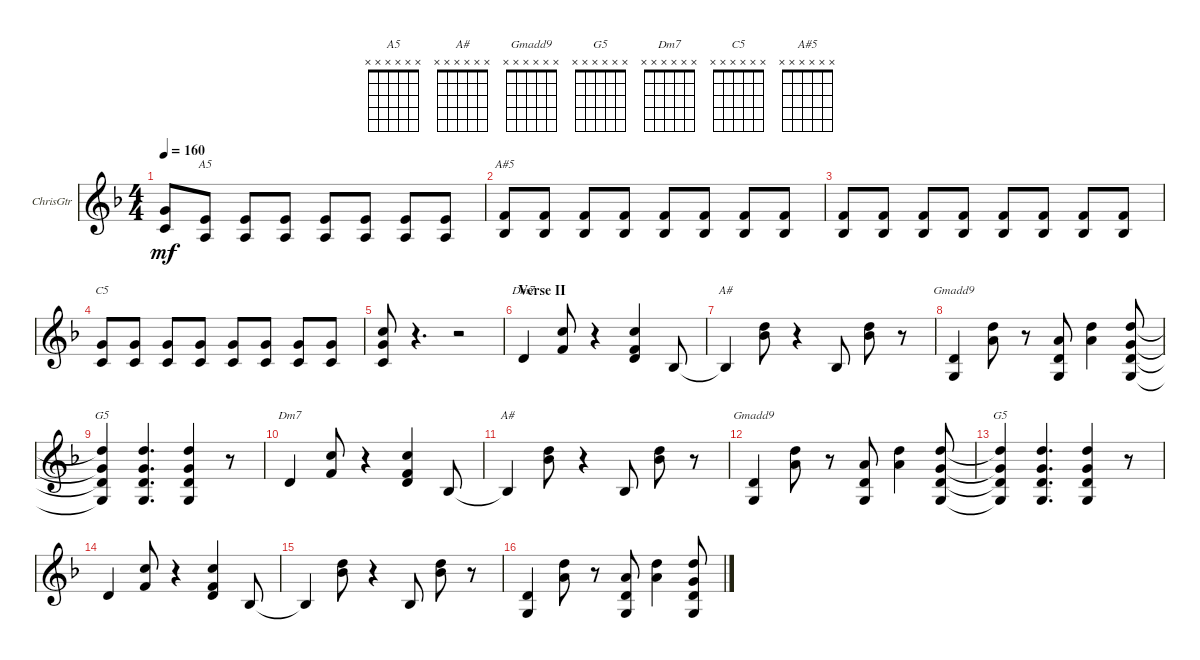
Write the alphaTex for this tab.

\defaultSystemsLayout 4
\bracketExtendMode groupsimilarinstruments
\firstSystemTrackNameOrientation horizontal
\otherSystemsTrackNameOrientation horizontal
\track ("Rhythm Guitar" "ChrisGtr") {instrument distortionguitar}
\staff {score}
\tuning (E4 B3 G3 D3 A2 D2)
\chord ("A5" x x x x x x)
\chord ("A#" x x x x x x)
\chord ("Gmadd9" x x x x x x)
\chord ("G5" x x x x x x)
\chord ("Dm7" x x x x x x)
\chord ("C5" x x x x x x)
\chord ("A#5" x x x x x x)
\ts (4 4)
\tempo 160
\clef g2
\ks dminor
(3.5 5.4).8{dy mf} (0.5 2.4).8{ch "A5"} (0.5 2.4).8 (0.5 2.4).8 (0.5 2.4).8 (0.5 2.4).8 (0.5 2.4).8 (0.5 2.4).8 |
(1.5{pm} 3.4{pm}).8{ch "A#5"} (1.5{pm} 3.4{pm}).8 (1.5{pm} 3.4{pm}).8 (1.5{pm} 3.4{pm}).8 (1.5{pm} 3.4{pm}).8 (1.5{pm} 3.4{pm}).8 (1.5{pm} 3.4{pm}).8 (1.5{pm} 3.4{pm}).8 |
(1.5{pm} 3.4{pm}).8 (1.5{pm} 3.4{pm}).8 (1.5{pm} 3.4{pm}).8 (1.5{pm} 3.4{pm}).8 (1.5{pm} 3.4{pm}).8 (1.5{pm} 3.4{pm}).8 (1.5{pm} 3.4{pm}).8 (1.5{pm} 3.4{pm}).8 |
(3.5{pm} 5.4{pm}).8{ch "C5"} (3.5{pm} 5.4{pm}).8 (3.5{pm} 5.4{pm}).8 (3.5{pm} 5.4{pm}).8 (3.5{pm} 5.4{pm}).8 (3.5{pm} 5.4{pm}).8 (3.5{pm} 5.4{pm}).8 (3.5{pm} 5.4{pm}).8 |
(3.5 5.4 5.3).8 r.4{d} r.2 |
\section ("" "Verse II")
5.5.4{ch "Dm7"} (3.4 5.3).8 r.4 (5.3 3.4 5.5).4 8.6.8 |
8.6{t}.4{ch "A#"} (8.4 7.3).8 r.4 8.6.8 (8.4 7.3).8 r.8 |
(5.5 5.6).4{ch "Gmadd9"} (7.4 7.3).8 r.8 (5.6 5.5 7.4).8 (7.4 7.3).4 (5.6 5.5 5.4 7.3).8 |
(5.5{t} 5.6{t} 5.4{t} 7.3{t}).4{ch "G5"} (5.6 5.5 5.4 7.3).4{d} (5.6 5.5 5.4 7.3).4 r.8 |
5.5.4{ch "Dm7"} (3.4 5.3).8 r.4 (5.3 3.4 5.5).4 8.6.8 |
8.6{t}.4{ch "A#"} (8.4 7.3).8 r.4 8.6.8 (8.4 7.3).8 r.8 |
(5.5 5.6).4{ch "Gmadd9"} (7.4 7.3).8 r.8 (5.6 5.5 7.4).8 (7.4 7.3).4 (5.6 5.5 5.4 7.3).8 |
(5.5{t} 5.6{t} 5.4{t} 7.3{t}).4{ch "G5"} (5.6 5.5 5.4 7.3).4{d} (5.6 5.5 5.4 7.3).4 r.8 |
5.5.4 (3.4 5.3).8 r.4 (5.3 3.4 5.5).4 8.6.8 |
8.6{t}.4 (8.4 7.3).8 r.4 8.6.8 (8.4 7.3).8 r.8 |
(5.5 5.6).4 (7.4 7.3).8 r.8 (5.6 5.5 7.4).8 (7.4 7.3).4 (5.6 5.5 5.4 7.3).8
